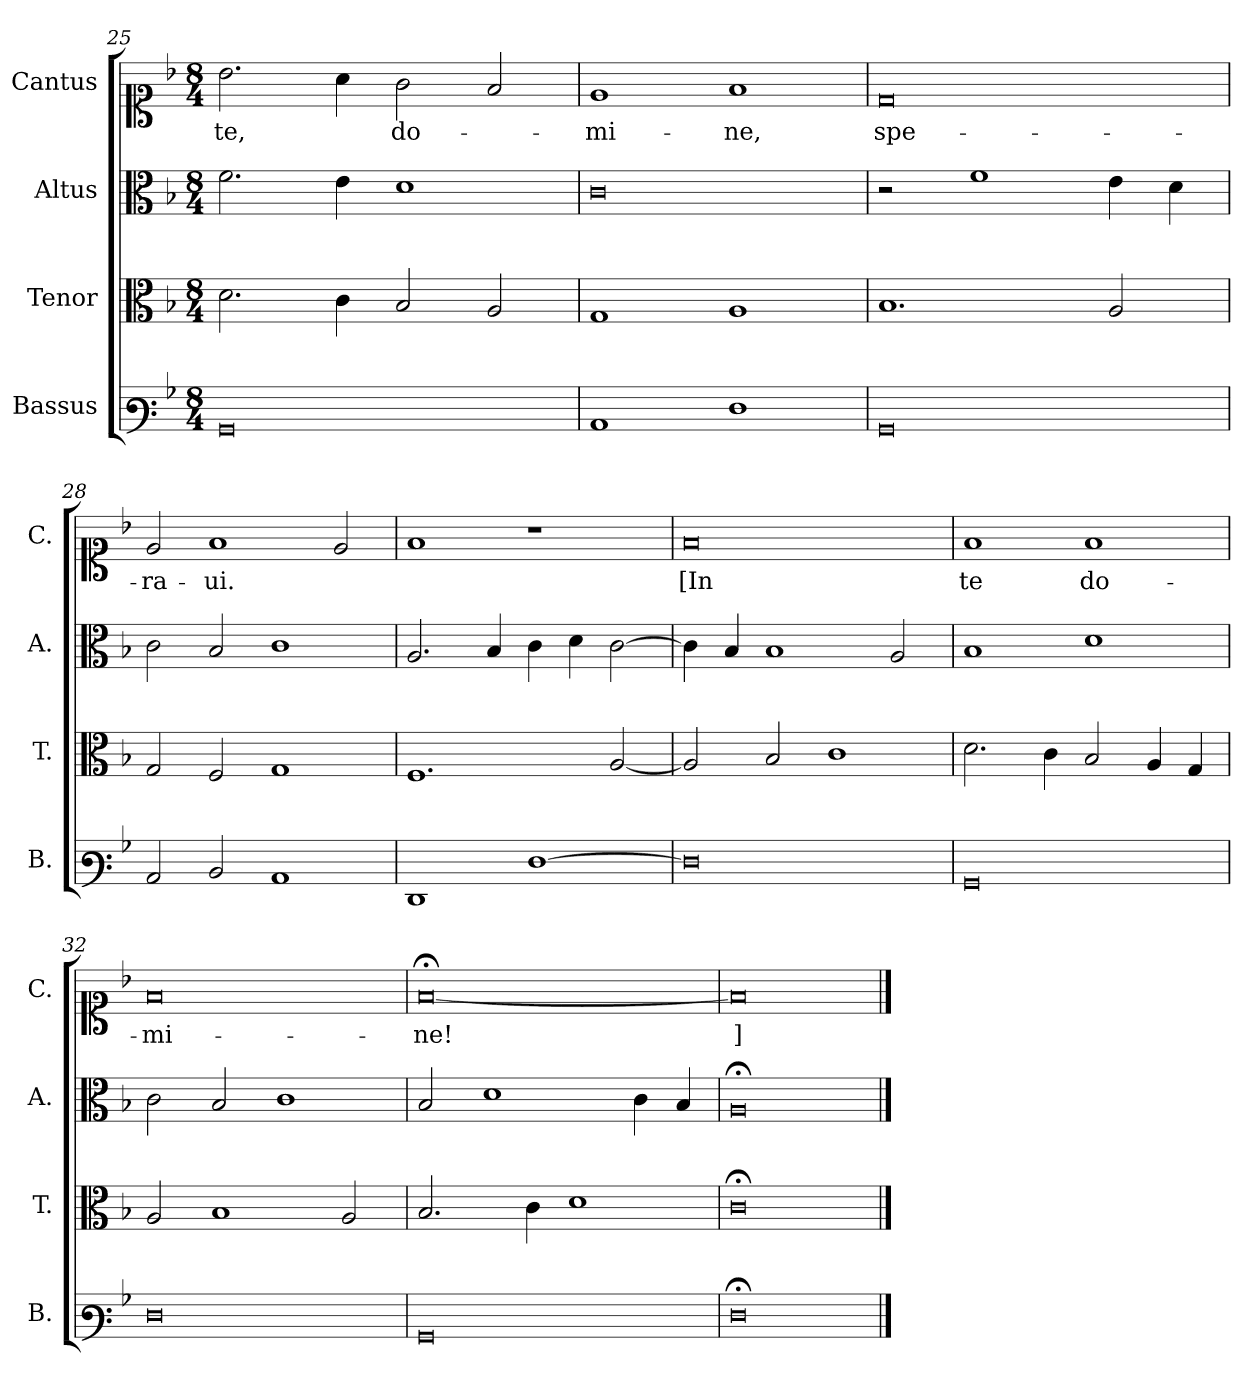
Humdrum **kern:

**kern	**kern	**kern	**kern	**text
*part4	*part3	*part2	*part1	*part1
*staff4	*staff3	*staff2	*staff1	*staff1
*I"Bassus	*I"Tenor	*I"Altus	*I"Cantus	*
*I'B.	*I'T.	*I'A.	*I'C.	*
*clefF3	*clefC3	*clefC3	*clefC1	*
*k[b-]	*k[b-]	*k[b-]	*k[b-]	*
*M8/4	*M8/4	*M8/4	*M8/4	*
=25	=25	=25	=25	=25
!	!	!	!	!LO:LY:b
0BB-	2.d\	2.f\	2.b-\	te,
.	4c\	4e\	4a\	.
!	!	!	!	!LO:LY:b
.	2B-/	1d	2g\	do-
.	2A/	.	2f/	.
=26	=26	=26	=26	=26
!	!	!	!	!LO:LY:b
1C	1G	0c	1e	-mi-
!	!	!	!	!LO:LY:b
1F	1A	.	1f	-ne,
=27	=27	=27	=27	=27
!	!	!	!	!LO:LY:b
0BB-	1.B-	2r	0d	spe-
.	.	1f	.	.
.	2A/	4e\	.	.
.	.	4d\	.	.
=28	=28	=28	=28	=28
!	!	!	!	!LO:LY:b
2C/	2G/	2c\	2e/	-ra-
!	!	!	!	!LO:LY:b
2D/	2F/	2B-/	1f	-ui.
1C	1G	1c	.	.
.	.	.	2e/	.
!!LO:LB:g=z
=29	=29	=29	=29	=29
1FF	1.F	2.A/	1f	.
.	.	4B-/	.	.
[1F	.	4c\	1r	.
.	.	4d\	.	.
.	[2A/	[2c\	.	.
=30	=30	=30	=30	=30
!	!	!	!	!LO:LY:b
0F]	2A/]	4c\]	0f	[In
.	.	4B-/	.	.
.	2B-/	1B-	.	.
.	1c	.	.	.
.	.	2A/	.	.
=31	=31	=31	=31	=31
!	!	!	!	!LO:LY:b
0BB-	2.d\	1B-	1f	te
.	4c\	.	.	.
!	!	!	!	!LO:LY:b
.	2B-/	1d	1f	do-
.	4A/	.	.	.
.	4G/	.	.	.
=32	=32	=32	=32	=32
!	!	!	!	!LO:LY:b
0F	2A/	2c\	0f	-mi-
.	1B-	2B-/	.	.
.	.	1c	.	.
.	2A/	.	.	.
=33	=33	=33	=33	=33
!	!	!	!	!LO:LY:b
0BB-	2.B-/	2B-/	[0f;<	-ne!
.	.	1d	.	.
.	4c\	.	.	.
.	1d	.	.	.
.	.	4c\	.	.
.	.	4B-/	.	.
=34	=34	=34	=34	=34
!	!	!	!	!LO:LY:b
0F;<	0c;<	0A;<	0f]	]
==	==	==	==	==
*-	*-	*-	*-	*-
